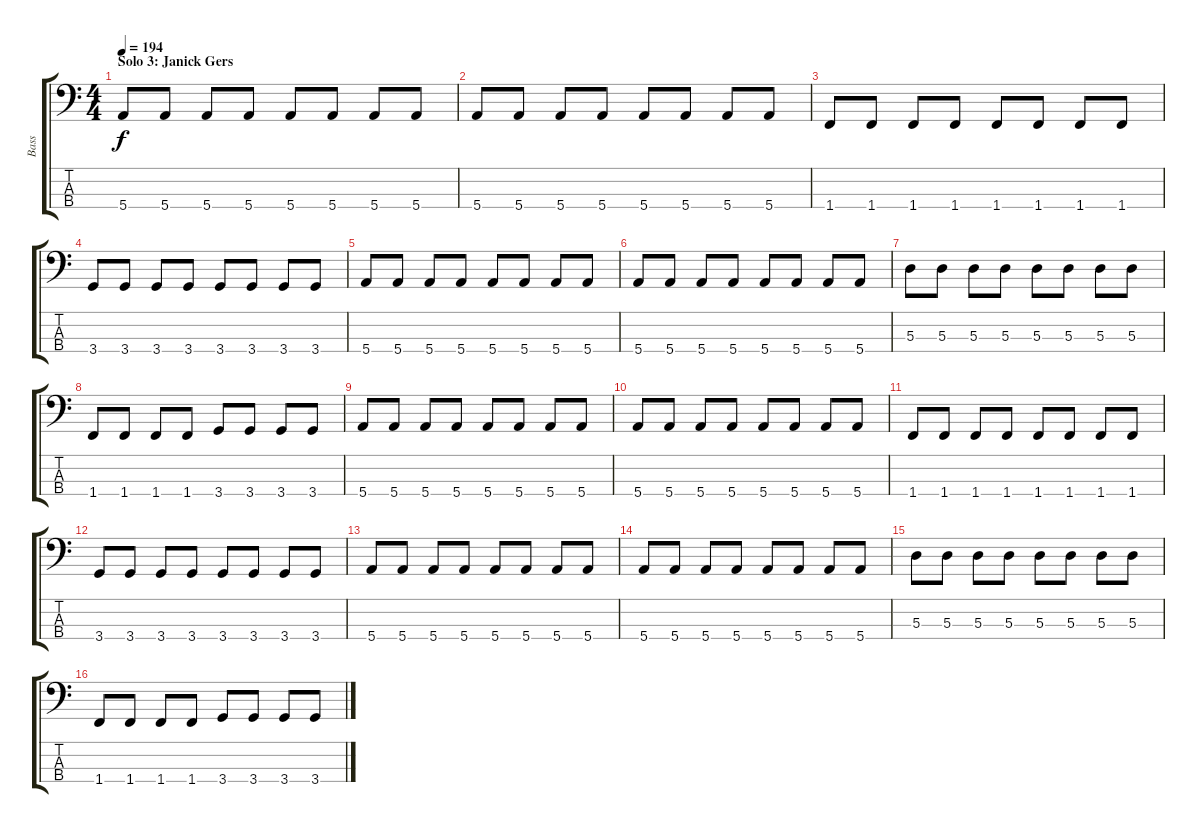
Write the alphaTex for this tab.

\track ("Bass" "Bass") {instrument electricbassfinger}
\staff {score tabs}
\tuning (G2 D2 A1 E1) {hide}
\ts (4 4)
\section ("" "Solo 3: Janick Gers")
\tempo 194
\clef f4
\ks aminor
5.4.8{dy f} 5.4.8 5.4.8 5.4.8 5.4.8 5.4.8 5.4.8 5.4.8 |
5.4.8 5.4.8 5.4.8 5.4.8 5.4.8 5.4.8 5.4.8 5.4.8 |
1.4.8 1.4.8 1.4.8 1.4.8 1.4.8 1.4.8 1.4.8 1.4.8 |
3.4.8 3.4.8 3.4.8 3.4.8 3.4.8 3.4.8 3.4.8 3.4.8 |
5.4.8 5.4.8 5.4.8 5.4.8 5.4.8 5.4.8 5.4.8 5.4.8 |
5.4.8 5.4.8 5.4.8 5.4.8 5.4.8 5.4.8 5.4.8 5.4.8 |
5.3.8 5.3.8 5.3.8 5.3.8 5.3.8 5.3.8 5.3.8 5.3.8 |
1.4.8 1.4.8 1.4.8 1.4.8 3.4.8 3.4.8 3.4.8 3.4.8 |
5.4.8 5.4.8 5.4.8 5.4.8 5.4.8 5.4.8 5.4.8 5.4.8 |
5.4.8 5.4.8 5.4.8 5.4.8 5.4.8 5.4.8 5.4.8 5.4.8 |
1.4.8 1.4.8 1.4.8 1.4.8 1.4.8 1.4.8 1.4.8 1.4.8 |
3.4.8 3.4.8 3.4.8 3.4.8 3.4.8 3.4.8 3.4.8 3.4.8 |
5.4.8 5.4.8 5.4.8 5.4.8 5.4.8 5.4.8 5.4.8 5.4.8 |
5.4.8 5.4.8 5.4.8 5.4.8 5.4.8 5.4.8 5.4.8 5.4.8 |
5.3.8 5.3.8 5.3.8 5.3.8 5.3.8 5.3.8 5.3.8 5.3.8 |
1.4.8 1.4.8 1.4.8 1.4.8 3.4.8 3.4.8 3.4.8 3.4.8
